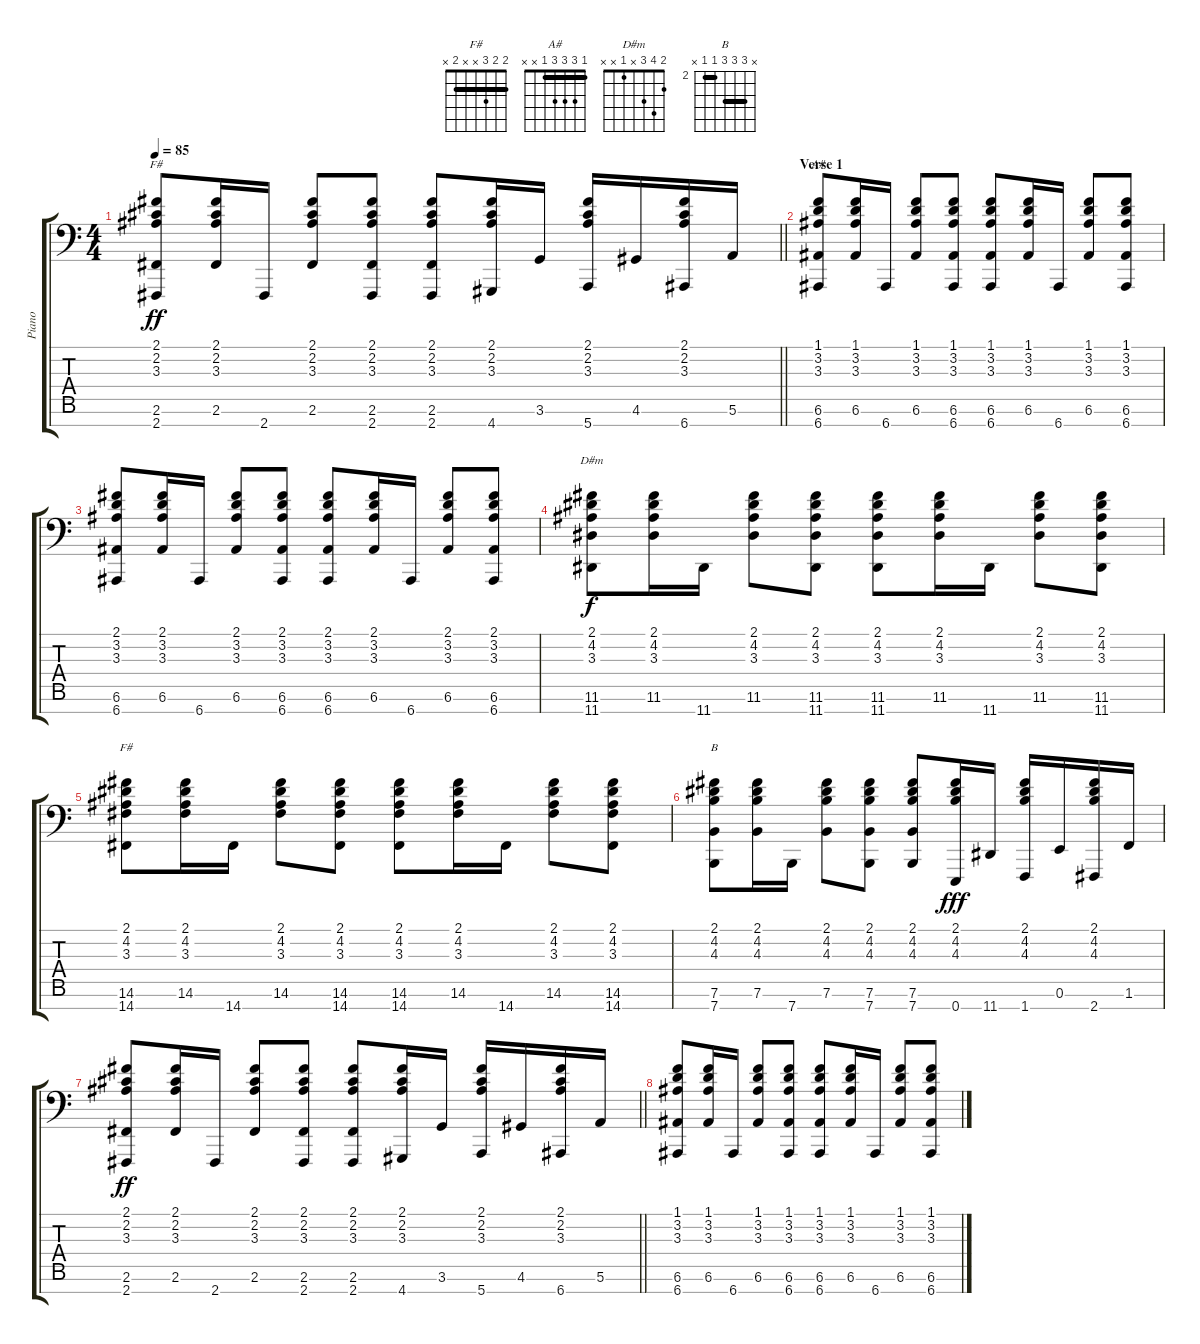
\track ("Piano" "Piano") {instrument acousticgrandpiano}
\staff {score tabs}
\tuning (E4 B3 G3 D3 A2 E2 E1) {hide}
\chord ("F#" x 2 3 x x 2 2) {barre 2}
\chord ("A#" 1 3 3 3 1 x x) {barre 1}
\chord ("D#m" 2 4 3 x 1 x x)
\chord ("F#" 2 2 3 x x 2 x) {barre 2}
\chord ("B" x 4 4 4 2 2 x) {firstfret 2 barre (2 4)}
\ts (4 4)
\tempo 85
\clef f4
\barLineRight lightlight
\ks c
(2.1 2.2 3.3 2.6 2.7).8{ch "F#" dy ff} (2.1 2.2 3.3 2.6).16 2.7.16 (2.1 2.2 3.3 2.6).8 (2.1 2.2 3.3 2.6 2.7).8 (2.1 2.2 3.3 2.6 2.7).8 (2.1 2.2 3.3 4.7).16 3.6.16 (2.1 2.2 3.3 5.7).16 4.6.16 (2.1 2.2 3.3 6.7).16 5.6.16 |
\section ("" "Verse 1")
(1.1 3.2 3.3 6.6 6.7).8{ch "A#"} (1.1 3.2 3.3 6.6).16 6.7.16 (1.1 3.2 3.3 6.6).8 (1.1 3.2 3.3 6.6 6.7).8 (1.1 3.2 3.3 6.6 6.7).8 (1.1 3.2 3.3 6.6).16 6.7.16 (1.1 3.2 3.3 6.6).8 (1.1 3.2 3.3 6.6 6.7).8 |
(2.1 3.2 3.3 6.6 6.7).8 (2.1 3.2 3.3 6.6).16 6.7.16 (2.1 3.2 3.3 6.6).8 (2.1 3.2 3.3 6.6 6.7).8 (2.1 3.2 3.3 6.6 6.7).8 (2.1 3.2 3.3 6.6).16 6.7.16 (2.1 3.2 3.3 6.6).8 (2.1 3.2 3.3 6.6 6.7).8 |
(2.1 4.2 3.3 11.6 11.7).8{ch "D#m" dy f} (2.1 4.2 3.3 11.6).16 11.7.16 (2.1 4.2 3.3 11.6).8 (2.1 4.2 3.3 11.6 11.7).8 (2.1 4.2 3.3 11.6 11.7).8 (2.1 4.2 3.3 11.6).16 11.7.16 (2.1 4.2 3.3 11.6).8 (2.1 4.2 3.3 11.6 11.7).8 |
(2.1 4.2 3.3 14.6 14.7).8{ch "F#"} (2.1 4.2 3.3 14.6).16 14.7.16 (2.1 4.2 3.3 14.6).8 (2.1 4.2 3.3 14.6 14.7).8 (2.1 4.2 3.3 14.6 14.7).8 (2.1 4.2 3.3 14.6).16 14.7.16 (2.1 4.2 3.3 14.6).8 (2.1 4.2 3.3 14.6 14.7).8 |
(2.1 4.2 4.3 7.6 7.7).8{ch "B"} (2.1 4.2 4.3 7.6).16 7.7.16 (2.1 4.2 4.3 7.6).8 (2.1 4.2 4.3 7.6 7.7).8 (2.1 4.2 4.3 7.6 7.7).8 (2.1 4.2 4.3 0.7).16{dy fff} 11.7.16 (2.1 4.2 4.3 1.7).16 0.6.16 (2.1 4.2 4.3 2.7).16 1.6.16 |
\barLineRight lightlight
(2.1 2.2 3.3 2.6 2.7).8{dy ff} (2.1 2.2 3.3 2.6).16 2.7.16 (2.1 2.2 3.3 2.6).8 (2.1 2.2 3.3 2.6 2.7).8 (2.1 2.2 3.3 2.6 2.7).8 (2.1 2.2 3.3 4.7).16 3.6.16 (2.1 2.2 3.3 5.7).16 4.6.16 (2.1 2.2 3.3 6.7).16 5.6.16 |
(1.1 3.2 3.3 6.6 6.7).8 (1.1 3.2 3.3 6.6).16 6.7.16 (1.1 3.2 3.3 6.6).8 (1.1 3.2 3.3 6.6 6.7).8 (1.1 3.2 3.3 6.6 6.7).8 (1.1 3.2 3.3 6.6).16 6.7.16 (1.1 3.2 3.3 6.6).8 (1.1 3.2 3.3 6.6 6.7).8
